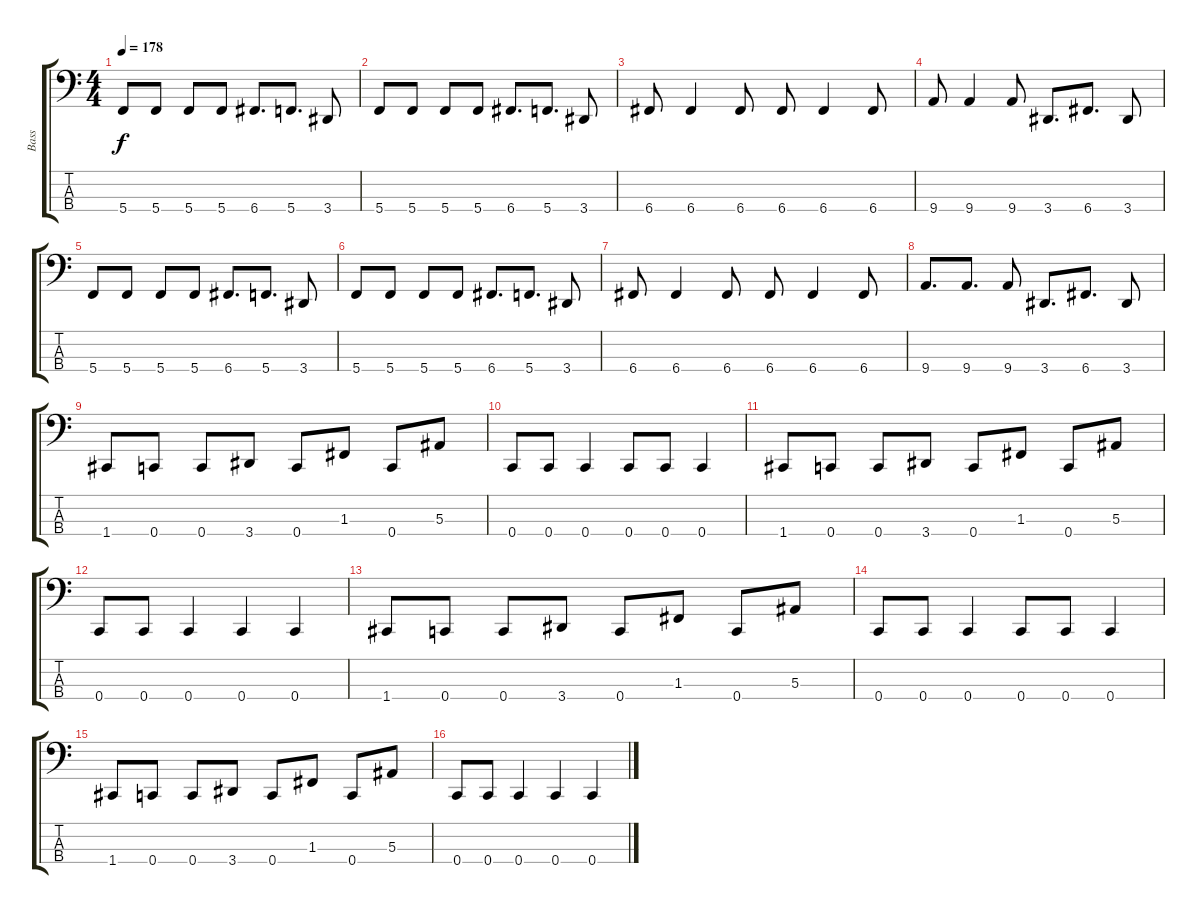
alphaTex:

\track ("Bass" "Bass") {instrument electricbasspick}
\staff {score tabs}
\tuning (Eb2 Bb1 F1 C1) {hide}
\ts (4 4)
\tempo 178
\clef f4
\ks c
5.4.8{dy f} 5.4.8 5.4.8 5.4.8 6.4.8{d} 5.4.8{d} 3.4.8 |
5.4.8 5.4.8 5.4.8 5.4.8 6.4.8{d} 5.4.8{d} 3.4.8 |
6.4.8 6.4.4 6.4.8 6.4.8 6.4.4 6.4.8 |
9.4.8 9.4.4 9.4.8 3.4.8{d} 6.4.8{d} 3.4.8 |
5.4.8 5.4.8 5.4.8 5.4.8 6.4.8{d} 5.4.8{d} 3.4.8 |
5.4.8 5.4.8 5.4.8 5.4.8 6.4.8{d} 5.4.8{d} 3.4.8 |
6.4.8 6.4.4 6.4.8 6.4.8 6.4.4 6.4.8 |
9.4.8{d} 9.4.8{d} 9.4.8 3.4.8{d} 6.4.8{d} 3.4.8 |
1.4.8 0.4.8 0.4.8 3.4.8 0.4.8 1.3.8 0.4.8 5.3.8 |
0.4.8 0.4.8 0.4.4 0.4.8 0.4.8 0.4.4 |
1.4.8 0.4.8 0.4.8 3.4.8 0.4.8 1.3.8 0.4.8 5.3.8 |
0.4.8 0.4.8 0.4.4 0.4.4 0.4.4 |
1.4.8 0.4.8 0.4.8 3.4.8 0.4.8 1.3.8 0.4.8 5.3.8 |
0.4.8 0.4.8 0.4.4 0.4.8 0.4.8 0.4.4 |
1.4.8 0.4.8 0.4.8 3.4.8 0.4.8 1.3.8 0.4.8 5.3.8 |
0.4.8 0.4.8 0.4.4 0.4.4 0.4.4
